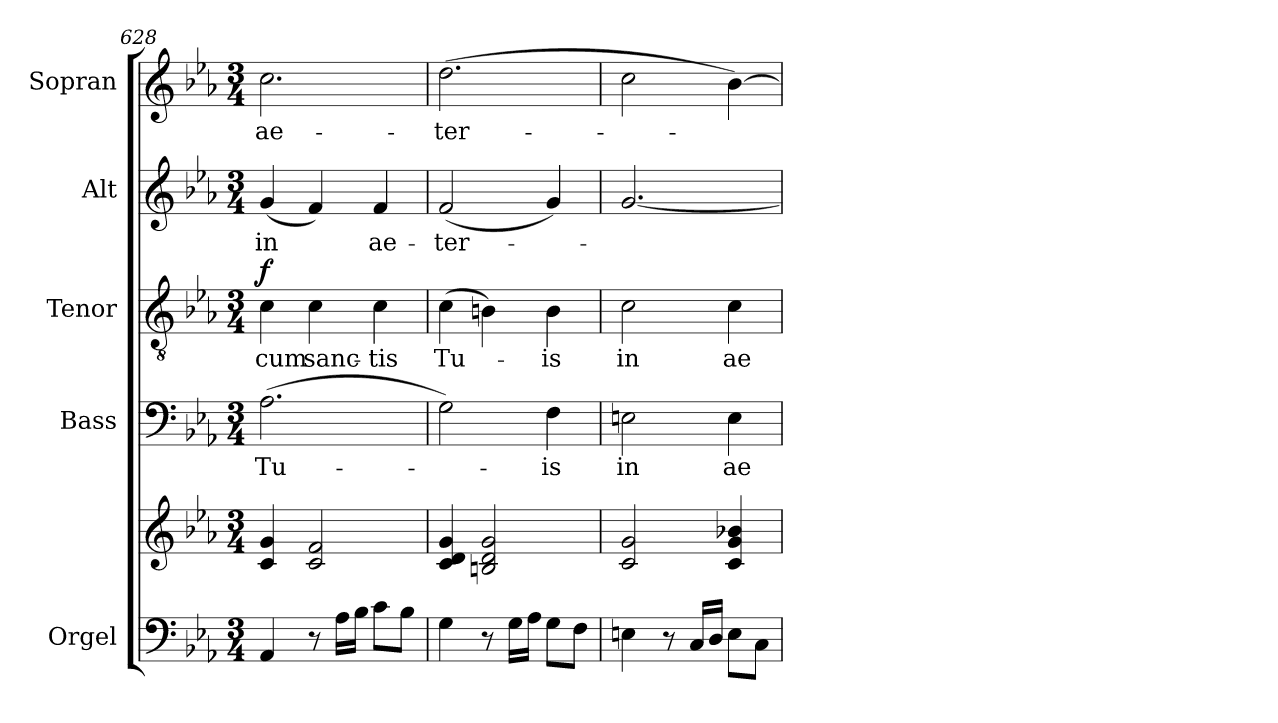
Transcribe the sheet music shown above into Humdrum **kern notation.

**kern	**kern	**kern	**text	**kern	**text	**dynam	**kern	**text	**kern	**text
*part5	*part5	*part4	*part4	*part3	*part3	*part3	*part2	*part2	*part1	*part1
*staff6	*staff5	*staff4	*staff4	*staff3	*staff3	*staff3	*staff2	*staff2	*staff1	*staff1
*I"Orgel	*	*I"Bass	*	*I"Tenor	*	*	*I"Alt	*	*I"Sopran	*
*I'Org.	*	*I'B.	*	*I'T.	*	*	*I'A.	*	*I'S.	*
*clefF4	*clefG2	*clefF4	*	*clefGv2	*	*	*clefG2	*	*clefG2	*
*k[b-e-a-]	*k[b-e-a-]	*k[b-e-a-]	*	*k[b-e-a-]	*	*	*k[b-e-a-]	*	*k[b-e-a-]	*
*E-:	*E-:	*E-:	*	*E-:	*	*	*E-:	*	*E-:	*
*M3/4	*M3/4	*M3/4	*	*M3/4	*	*	*M3/4	*	*M3/4	*
=628	=628	=628	=628	=628	=628	=628	=628	=628	=628	=628
!	!	!	!LO:LY:b	!	!LO:LY:b	!LO:DY:a	!	!LO:LY:b	!	!LO:LY:b
4AA-/	4c/ 4g/	(>2.A-\	Tu-	4c\	cum	f	(<4g/	in	2.cc\	ae-
!	!	!	!	!	!LO:LY:b	!	!	!	!	!
8r	2c/ 2f/	.	.	4c\	sanc-	.	4f/)	.	.	.
16A-\LL	.	.	.	.	.	.	.	.	.	.
16B-\JJ	.	.	.	.	.	.	.	.	.	.
!	!	!	!	!	!LO:LY:b	!	!	!LO:LY:b	!	!
8c\L	.	.	.	4c\	-tis	.	4f/	ae-	.	.
8B-\J	.	.	.	.	.	.	.	.	.	.
=629	=629	=629	=629	=629	=629	=629	=629	=629	=629	=629
!	!	!	!	!	!LO:LY:b	!	!	!LO:LY:b	!	!LO:LY:b
4G\	4c/ 4d/ 4g/	2G\)	.	(>4c\	Tu-	.	(<2f/	-ter-	(>2.dd\	-ter-
8r	2Bn/ 2d/ 2g/	.	.	4Bn\)	.	.	.	.	.	.
16G\LL	.	.	.	.	.	.	.	.	.	.
16A-\JJ	.	.	.	.	.	.	.	.	.	.
!	!	!	!LO:LY:b	!	!LO:LY:b	!	!	!	!	!
8G\L	.	4F\	-is	4B\	-is	.	4g/)	.	.	.
8F\J	.	.	.	.	.	.	.	.	.	.
=630	=630	=630	=630	=630	=630	=630	=630	=630	=630	=630
!	!	!	!LO:LY:b	!	!LO:LY:b	!	!	!	!	!
4En\	2c/ 2g/	2En\	in	2c\	in	.	[2.g/	.	2cc\	.
8r	.	.	.	.	.	.	.	.	.	.
16C/LL	.	.	.	.	.	.	.	.	.	.
16D/JJ	.	.	.	.	.	.	.	.	.	.
!	!	!	!LO:LY:b	!	!LO:LY:b	!	!	!	!	!
8E\L	4c/ 4g/ 4b-X/	4E\	ae-	4c\	ae-	.	.	.	[4b-\)	.
8C\J	.	.	.	.	.	.	.	.	.	.
=	=	=	=	=	=	=	=	=	=	=
*-	*-	*-	*-	*-	*-	*-	*-	*-	*-	*-
